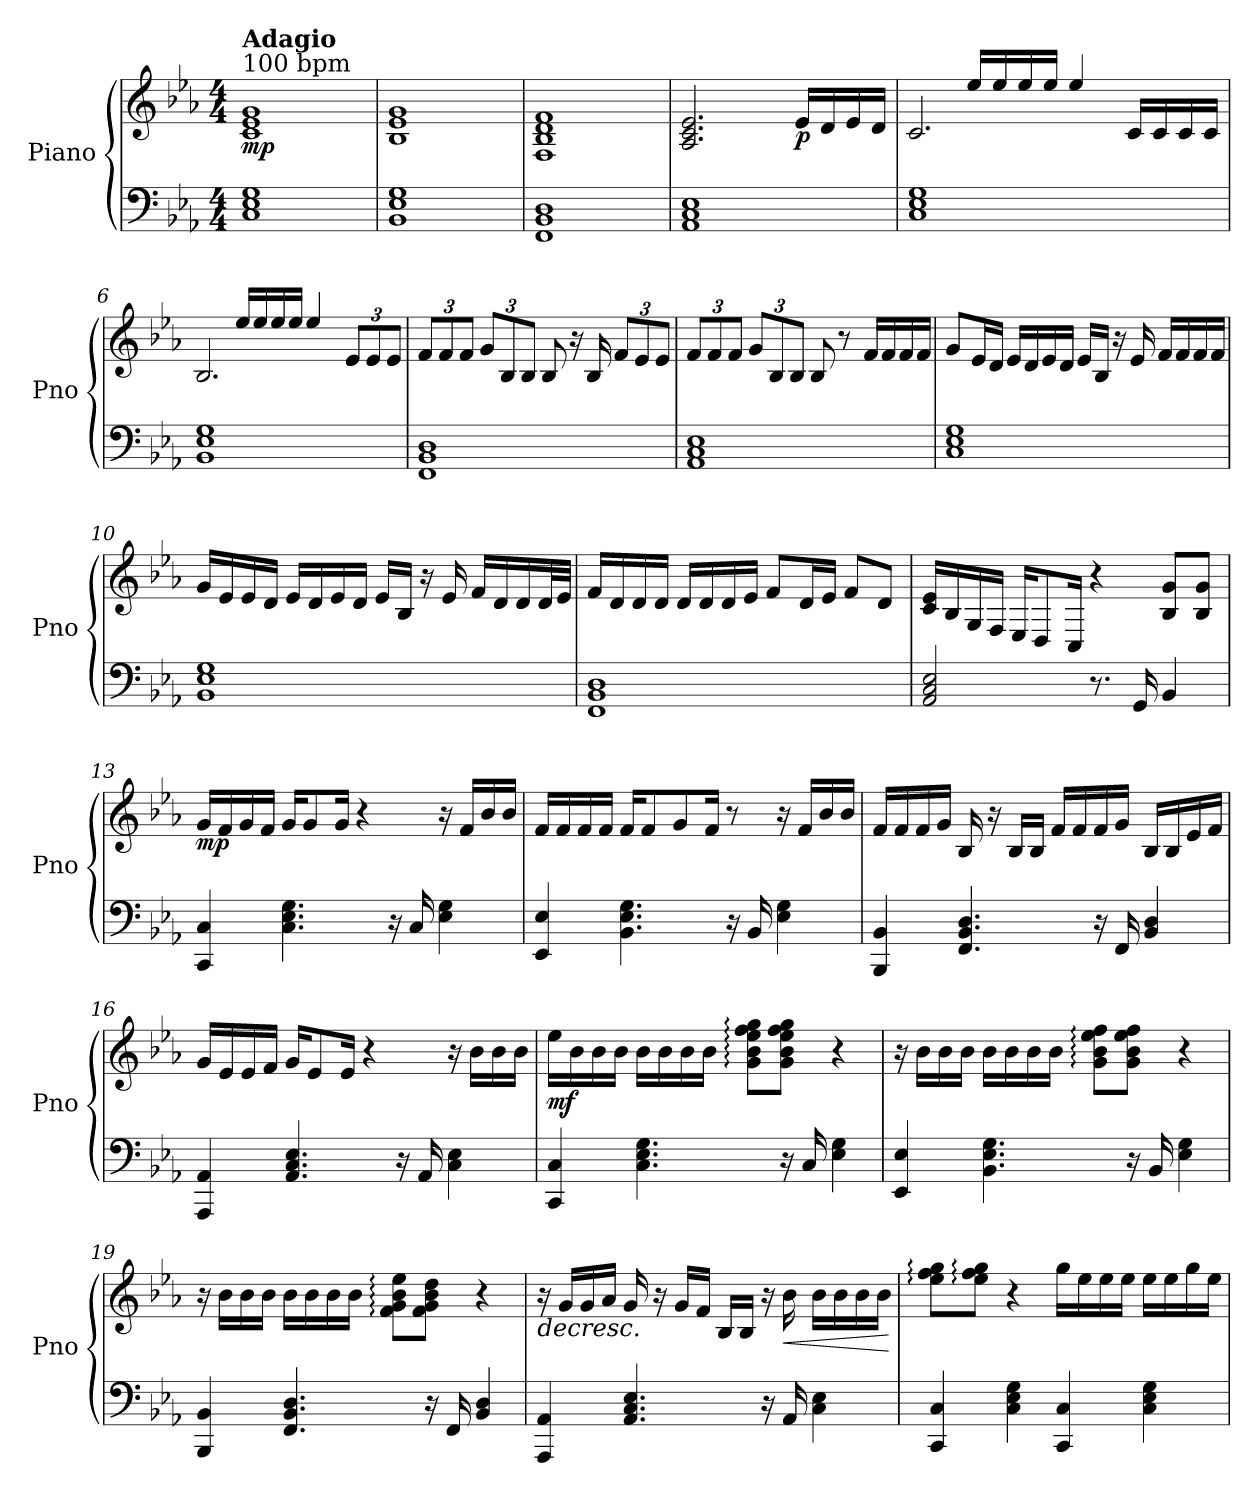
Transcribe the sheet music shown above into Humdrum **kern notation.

**kern	**kern	**dynam
*part1	*part1	*part1
*staff2	*staff1	*staff1/2
*I"Piano	*	*
*I'Pno	*	*
*clefF4	*clefG2	*
*k[b-e-a-]	*k[b-e-a-]	*
*M4/4	*M4/4	*
=1	=1	=1
!	!LO:TX:a:t=100 bpm	!
!	!LO:TX:a:B:t=Adagio	!
!	!	!LO:DY:b
1C 1E- 1G	1c 1e- 1g	mp
=2	=2	=2
1BB- 1E- 1G	1B- 1e- 1g	.
=3	=3	=3
1FF 1BB- 1D	1F 1B- 1d 1f	.
=4	=4	=4
1AA- 1C 1E-	2.A-/ 2.c/ 2.e-/	.
!	!	!LO:DY:b
.	16e-/LL	p
.	16d/	.
.	16e-/	.
.	16d/JJ	.
=5	=5	=5
*	*^	*
1C 1E- 1G	2.c/	4ryy	.
.	.	16ee-/LL	.
.	.	16ee-/	.
.	.	16ee-/	.
.	.	16ee-/JJ	.
.	.	4ee-/	.
.	16c/LL	4ryy	.
.	16c/	.	.
.	16c/	.	.
.	16c/JJ	.	.
=6	=6	=6	=6
1BB- 1E- 1G	2.B-/	4ryy	.
.	.	16ee-/LL	.
.	.	16ee-/	.
.	.	16ee-/	.
.	.	16ee-/JJ	.
.	.	4ee-/	.
*	*Xbrackettup	*	*
.	12e-/L	4ryy	.
.	12e-/	.	.
.	12e-/J	.	.
*	*v	*v	*
!!LO:LB:g=z
=7	=7	=7
1FF 1BB- 1D	12f/L	.
.	12f/	.
.	12f/J	.
.	12g/L	.
.	12B-/	.
.	12B-/J	.
.	8B-/	.
.	16r	.
.	16B-/	.
.	12f/L	.
.	12e-/	.
.	12e-/J	.
=8	=8	=8
1AA- 1C 1E-	12f/L	.
.	12f/	.
.	12f/J	.
.	12g/L	.
.	12B-/	.
.	12B-/J	.
.	8B-/	.
.	8r	.
.	16f/LL	.
.	16f/	.
.	16f/	.
.	16f/JJ	.
=9	=9	=9
1C 1E- 1G	8g/L	.
.	16e-/L	.
.	16d/JJ	.
.	16e-/LL	.
.	16d/	.
.	16e-/	.
.	16d/JJ	.
.	16e-/LL	.
.	16B-/JJ	.
.	16r	.
.	16e-/	.
.	16f/LL	.
.	16f/	.
.	16f/	.
.	16f/JJ	.
!!LO:LB:g=z
=10	=10	=10
1BB- 1E- 1G	16g/LL	.
.	16e-/	.
.	16e-/	.
.	16d/JJ	.
.	16e-/LL	.
.	16d/	.
.	16e-/	.
.	16d/JJ	.
.	16e-/LL	.
.	16B-/JJ	.
.	16r	.
.	16e-/	.
.	16f/LL	.
.	16d/	.
.	16d/	.
.	32d/L	.
.	32e-/JJJ	.
=11	=11	=11
1FF 1BB- 1D	16f/LL	.
.	16d/	.
.	16d/	.
.	16d/JJ	.
.	16d/LL	.
.	16d/	.
.	16d/	.
.	16e-/JJ	.
.	8f/L	.
.	16d/L	.
.	16e-/JJ	.
.	8f/L	.
.	8d/J	.
!!LO:LB:g=z
=12	=12	=12
2AA-/ 2C/ 2E-/	16c/ 16e-/LL	.
.	16B-/	.
.	16G/	.
.	16F/JJ	.
.	16E-/KL	.
.	8D/	.
.	16C/Jk	.
8.r	4r	.
16GG/	.	.
4BB-/	8B-/ 8g/L	.
.	8B-/ 8g/J	.
=13	=13	=13
!	!	!LO:DY:b
4CC/ 4C/	16g/LL	mp
.	16f/	.
.	16g/	.
.	16f/JJ	.
4.C\ 4.E-\ 4.G\	16g/KL	.
.	8g/	.
.	16g/Jk	.
.	4r	.
16r	.	.
16C/	.	.
4E-\ 4G\	16r	.
.	16f/LL	.
.	16b-/	.
.	16b-/JJ	.
=14	=14	=14
4EE-/ 4E-/	16f/LL	.
.	16f/	.
.	16f/	.
.	16f/JJ	.
4.BB-\ 4.E-\ 4.G\	16f/KL	.
.	8f/	.
.	8g/	.
.	16f/Jk	.
16r	8r	.
16BB-/	.	.
4E-\ 4G\	16r	.
.	16f/LL	.
.	16b-/	.
.	16b-/JJ	.
!!LO:LB:g=z
=15	=15	=15
4BBB-/ 4BB-/	16f/LL	.
.	16f/	.
.	16f/	.
.	16g/JJ	.
4.FF/ 4.BB-/ 4.D/	16B-/	.
.	16r	.
.	16B-/LL	.
.	16B-/JJ	.
.	16f/LL	.
.	16f/	.
16r	16f/	.
16FF/	16g/JJ	.
4BB-/ 4D/	16B-/LL	.
.	16B-/	.
.	16e-/	.
.	16f/JJ	.
=16	=16	=16
4AAA-/ 4AA-/	16g/LL	.
.	16e-/	.
.	16e-/	.
.	16f/JJ	.
4.AA-/ 4.C/ 4.E-/	16g/KL	.
.	8e-/	.
.	16e-/Jk	.
.	4r	.
16r	.	.
16AA-/	.	.
4C\ 4E-\	16r	.
.	16b-\LL	.
.	16b-\	.
.	16b-\JJ	.
!!LO:PB:g=z
=17	=17	=17
!	!	!LO:DY:b
4CC/ 4C/	16ee-\LL	mf
.	16b-\	.
.	16b-\	.
.	16b-\JJ	.
4.C\ 4.E-\ 4.G\	16b-\LL	.
.	16b-\	.
.	16b-\	.
.	16b-\JJ	.
.	8g\: 8b-\: 8ee-\: 8ff\: 8gg\:L	.
16r	8g\ 8b-\ 8ee-\ 8ff\ 8gg\J	.
16C/	.	.
4E-\ 4G\	4r	.
=18	=18	=18
4EE-/ 4E-/	16r	.
.	16b-\LL	.
.	16b-\	.
.	16b-\JJ	.
4.BB-\ 4.E-\ 4.G\	16b-\LL	.
.	16b-\	.
.	16b-\	.
.	16b-\JJ	.
.	8g\: 8b-\: 8ee-\: 8ff\:L	.
16r	8g\ 8b-\ 8ee-\ 8ff\J	.
16BB-/	.	.
4E-\ 4G\	4r	.
=19	=19	=19
4BBB-/ 4BB-/	16r	.
.	16b-\LL	.
.	16b-\	.
.	16b-\JJ	.
4.FF/ 4.BB-/ 4.D/	16b-\LL	.
.	16b-\	.
.	16b-\	.
.	16b-\JJ	.
.	8f\: 8g\: 8b-\: 8ee-\:L	.
16r	8f\ 8g\ 8b-\ 8dd\J	.
16FF/	.	.
4BB-/ 4D/	4r	.
!!LO:LB:g=z
=20	=20	=20
!	!	!LO:HP:b
4AAA-/ 4AA-/	16r	>
.	16g/LL	.
.	16g/	.
.	16a-/JJ	.
4.AA-/ 4.C/ 4.E-/	16g/	.
.	16r	.
.	16g/LL	.
.	16f/JJ	.
.	16B-/LL	.
.	16B-/JJ	.
16r	16r	.
!	!	!LO:HP:b
16AA-/	16b-\	<
4C\ 4E-\	16b-\LL	.
.	16b-\	.
.	16b-\	.
.	16b-\JJ	.
.	.	] [
=21	=21	=21
4CC/ 4C/	8ee-\: 8ff\: 8gg\:L	.
.	8ee-\: 8ff\: 8gg\:J	.
4C\ 4E-\ 4G\	4r	.
4CC/ 4C/	16gg\LL	.
.	16ee-\	.
.	16ee-\	.
.	16ee-\JJ	.
4C\ 4E-\ 4G\	16ee-\LL	.
.	16ee-\	.
.	16gg\	.
.	16ee-\JJ	.
=	=	=
*-	*-	*-
